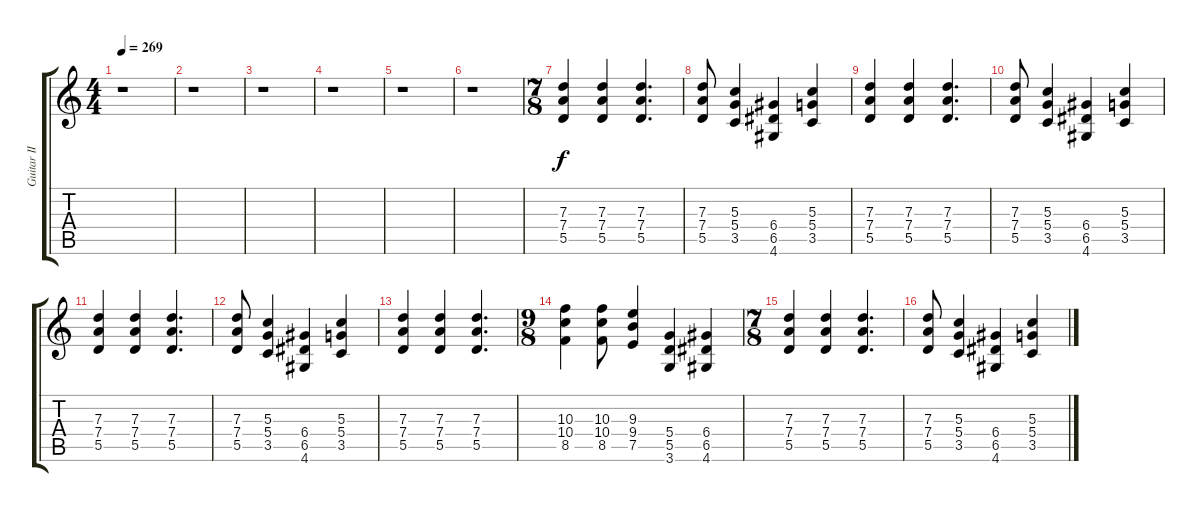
\track ("Guitar II" "Guitar II") {instrument distortionguitar}
\staff {score tabs}
\tuning (E4 B3 G3 D3 A2 E2) {hide}
\ts (4 4)
\tempo 269
\clef g2
\ks c
r.1{dy f} |
r.1 |
r.1 |
r.1 |
r.1 |
r.1 |
\ts (7 8)
(7.3 7.4 5.5).4 (7.3 7.4 5.5).4 (7.3 7.4 5.5).4{d} |
(7.3 7.4 5.5).8 (5.3 5.4 3.5).4 (6.4 6.5 4.6).4 (5.3 5.4 3.5).4 |
(7.3 7.4 5.5).4 (7.3 7.4 5.5).4 (7.3 7.4 5.5).4{d} |
(7.3 7.4 5.5).8 (5.3 5.4 3.5).4 (6.4 6.5 4.6).4 (5.3 5.4 3.5).4 |
(7.3 7.4 5.5).4 (7.3 7.4 5.5).4 (7.3 7.4 5.5).4{d} |
(7.3 7.4 5.5).8 (5.3 5.4 3.5).4 (6.4 6.5 4.6).4 (5.3 5.4 3.5).4 |
(7.3 7.4 5.5).4 (7.3 7.4 5.5).4 (7.3 7.4 5.5).4{d} |
\ts (9 8)
(10.3 10.4 8.5).4 (10.3 10.4 8.5).8 (9.3 9.4 7.5).4 (5.4 5.5 3.6).4 (6.4 6.5 4.6).4 |
\ts (7 8)
(7.3 7.4 5.5).4 (7.3 7.4 5.5).4 (7.3 7.4 5.5).4{d} |
(7.3 7.4 5.5).8 (5.3 5.4 3.5).4 (6.4 6.5 4.6).4 (5.3 5.4 3.5).4
